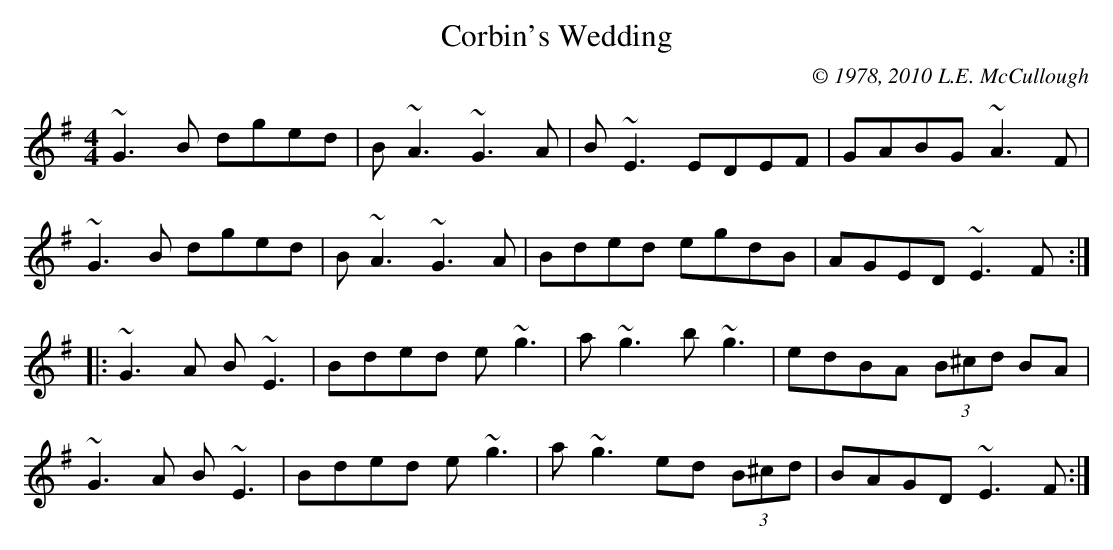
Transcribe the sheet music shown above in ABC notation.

X:1
T:Corbin's Wedding
C:© 1978, 2010 L.E. McCullough
M:4/4
L:1/8
K:G
~G3B dged|B~A3 ~G3A|B~E3 EDEF|GABG ~A3F|
~G3B dged|B~A3 ~G3A|Bded egdB|AGED ~E3F:|
|:~G3A B~E3|Bded e~g3|a~g3 b~g3|edBA (3B^cd BA|
~G3A B~E3|Bded e~g3|a~g3 ed (3B^cd|BAGD ~E3F:|
